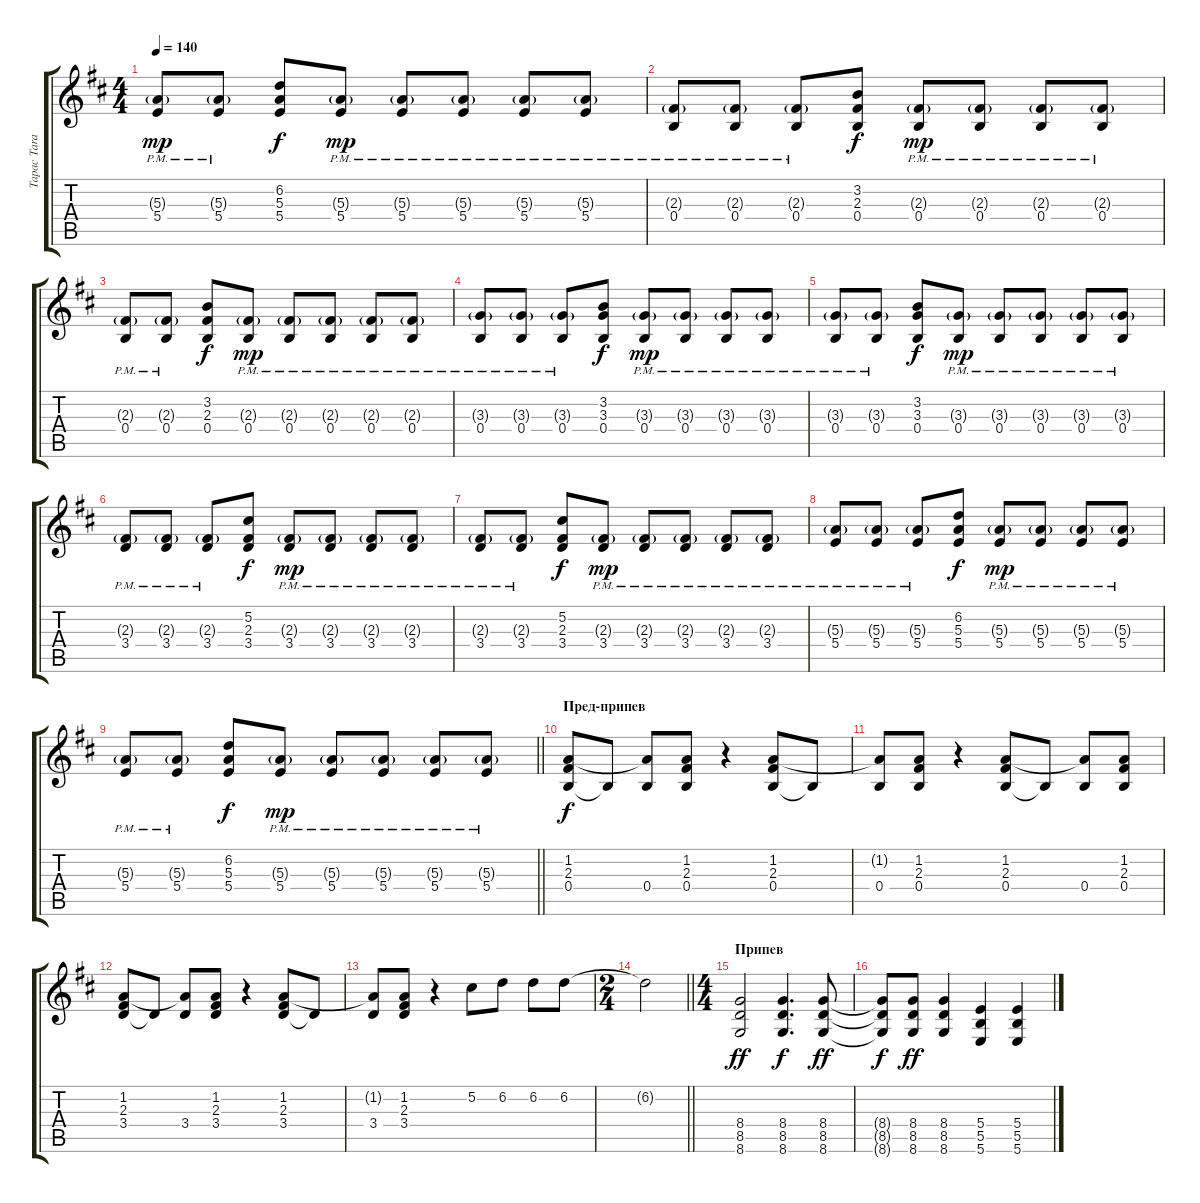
\track ("Тарас Taras Уманский" "Тарас Tara") {instrument distortionguitar}
\staff {score tabs}
\tuning (Db4 Ab3 E3 B2 Gb2 B1) {hide}
\ts (4 4)
\tempo 140
\clef g2
\ks bminor
(5.3{g pm} 5.4{pm}).8{dy mp} (5.3{g pm} 5.4{pm}).8 (6.2 5.3 5.4).8{dy f} (5.3{g pm} 5.4{pm}).8{dy mp} (5.3{g pm} 5.4{pm}).8 (5.3{g pm} 5.4{pm}).8 (5.3{g pm} 5.4{pm}).8 (5.3{g pm} 5.4{pm}).8 |
(2.3{g pm} 0.4{pm}).8 (2.3{g pm} 0.4{pm}).8 (2.3{g pm} 0.4{pm}).8 (3.2 2.3 0.4).8{dy f} (2.3{g pm} 0.4{pm}).8{dy mp} (2.3{g pm} 0.4{pm}).8 (2.3{g pm} 0.4{pm}).8 (2.3{g pm} 0.4{pm}).8 |
(2.3{g pm} 0.4{pm}).8 (2.3{g pm} 0.4{pm}).8 (3.2 2.3 0.4).8{dy f} (2.3{g pm} 0.4{pm}).8{dy mp} (2.3{g pm} 0.4{pm}).8 (2.3{g pm} 0.4{pm}).8 (2.3{g pm} 0.4{pm}).8 (2.3{g pm} 0.4{pm}).8 |
(3.3{g pm} 0.4{pm}).8 (3.3{g pm} 0.4{pm}).8 (3.3{g pm} 0.4{pm}).8 (3.2 3.3 0.4).8{dy f} (3.3{g pm} 0.4{pm}).8{dy mp} (3.3{g pm} 0.4{pm}).8 (3.3{g pm} 0.4{pm}).8 (3.3{g pm} 0.4{pm}).8 |
(3.3{g pm} 0.4{pm}).8 (3.3{g pm} 0.4{pm}).8 (3.2 3.3 0.4).8{dy f} (3.3{g pm} 0.4{pm}).8{dy mp} (3.3{g pm} 0.4{pm}).8 (3.3{g pm} 0.4{pm}).8 (3.3{g pm} 0.4{pm}).8 (3.3{g pm} 0.4{pm}).8 |
(2.3{g pm} 3.4{pm}).8 (2.3{g pm} 3.4{pm}).8 (2.3{g pm} 3.4{pm}).8 (5.2 2.3 3.4).8{dy f} (2.3{g pm} 3.4{pm}).8{dy mp} (2.3{g pm} 3.4{pm}).8 (2.3{g pm} 3.4{pm}).8 (2.3{g pm} 3.4{pm}).8 |
(2.3{g pm} 3.4{pm}).8 (2.3{g pm} 3.4{pm}).8 (5.2 2.3 3.4).8{dy f} (2.3{g pm} 3.4{pm}).8{dy mp} (2.3{g pm} 3.4{pm}).8 (2.3{g pm} 3.4{pm}).8 (2.3{g pm} 3.4{pm}).8 (2.3{g pm} 3.4{pm}).8 |
(5.3{g pm} 5.4{pm}).8 (5.3{g pm} 5.4{pm}).8 (5.3{g pm} 5.4{pm}).8 (6.2 5.3 5.4).8{dy f} (5.3{g pm} 5.4{pm}).8{dy mp} (5.3{g pm} 5.4{pm}).8 (5.3{g pm} 5.4{pm}).8 (5.3{g pm} 5.4{pm}).8 |
\barLineRight lightlight
(5.3{g pm} 5.4{pm}).8 (5.3{g pm} 5.4{pm}).8 (6.2 5.3 5.4).8{dy f} (5.3{g pm} 5.4{pm}).8{dy mp} (5.3{g pm} 5.4{pm}).8 (5.3{g pm} 5.4{pm}).8 (5.3{g pm} 5.4{pm}).8 (5.3{g pm} 5.4{pm}).8 |
\section ("" "Пред-припев")
(1.2 2.3 0.4).8{dy f} 0.4{t}.8 (1.2{t} 0.4).8 (1.2 2.3 0.4).8 r.4 (1.2 2.3 0.4).8 0.4{t}.8 |
(1.2{t} 0.4).8 (1.2 2.3 0.4).8 r.4 (1.2 2.3 0.4).8 0.4{t}.8 (1.2{t} 0.4).8 (1.2 2.3 0.4).8 |
(1.2 2.3 3.4).8 3.4{t}.8 (1.2{t} 3.4).8 (1.2 2.3 3.4).8 r.4 (1.2 2.3 3.4).8 3.4{t}.8 |
(1.2{t} 3.4).8 (1.2 2.3 3.4).8 r.4 5.2.8 6.2.8 6.2.8 6.2.8 |
\ts (2 4)
\barLineRight lightlight
6.2{t}.2 |
\ts (4 4)
\section ("" "Припев")
(8.4 8.5 8.6).2{dy ff} (8.4 8.5 8.6).4{d dy f} (8.4 8.5 8.6).8{dy ff} |
(8.4{t} 8.5{t} 8.6{t}).8{dy f} (8.4 8.5 8.6).8{dy ff} (8.4 8.5 8.6).4 (5.4 5.5 5.6).4 (5.4 5.5 5.6).4
